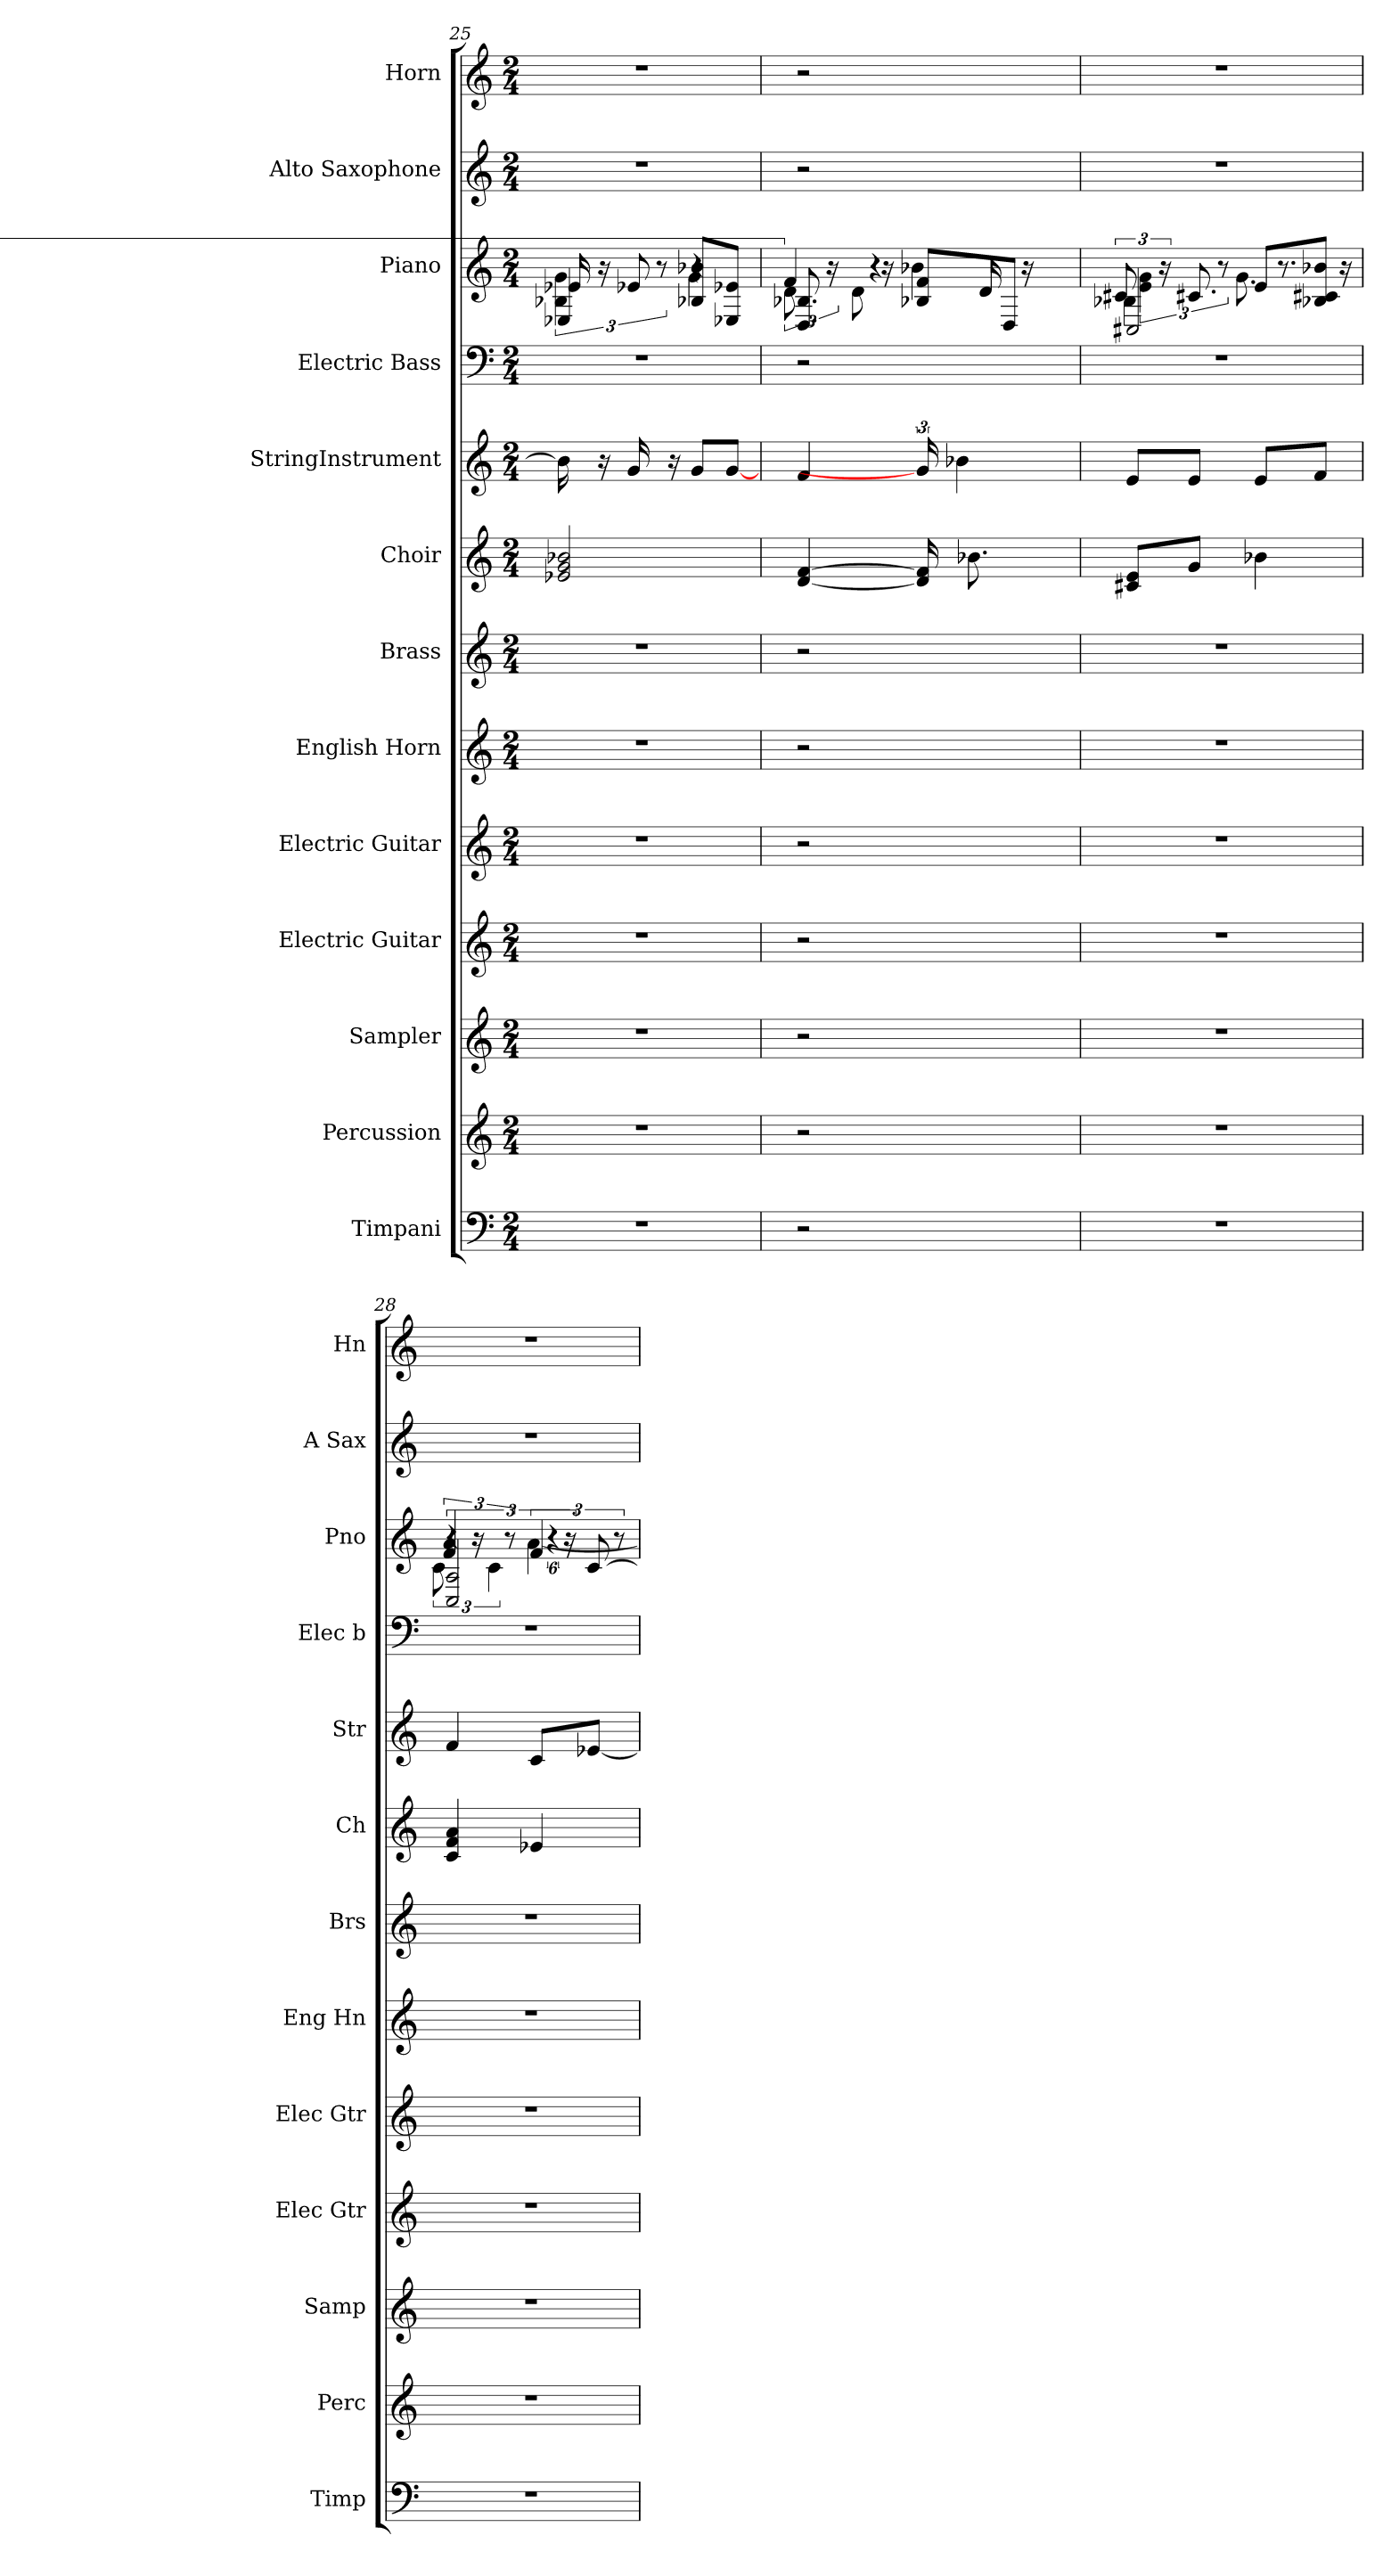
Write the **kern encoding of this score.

**kern	**kern	**kern	**kern	**kern	**kern	**kern	**kern	**kern	**kern	**kern	**kern	**kern
*part13	*part12	*part11	*part10	*part9	*part8	*part7	*part6	*part5	*part4	*part3	*part2	*part1
*staff13	*staff12	*staff11	*staff10	*staff9	*staff8	*staff7	*staff6	*staff5	*staff4	*staff3	*staff2	*staff1
*I"Timpani	*I"Percussion	*I"Sampler	*I"Electric Guitar	*I"Electric Guitar	*I"English Horn	*I"Brass	*I"Choir	*I"StringInstrument	*I"Electric Bass	*I"Piano	*I"Alto Saxophone	*I"Horn
*I'Timp	*I'Perc	*I'Samp	*I'Elec Gtr	*I'Elec Gtr	*I'Eng Hn	*I'Brs	*I'Ch	*I'Str	*I'Elec b	*I'Pno	*I'A Sax	*I'Hn
*clefF4	*clefG2	*clefG2	*clefG2	*clefG2	*clefG2	*clefG2	*clefG2	*clefG2	*clefF4	*clefG2	*clefG2	*clefG2
*	*	*	*	*	*ITrd4c7	*	*	*	*	*	*ITrd5c9	*ITrd4c7
*M2/4	*M2/4	*M2/4	*M2/4	*M2/4	*M2/4	*M2/4	*M2/4	*M2/4	*M2/4	*M2/4	*M2/4	*M2/4
=25	=25	=25	=25	=25	=25	=25	=25	=25	=25	=25	=25	=25
*	*	*	*	*	*	*	*	*	*	*^	*	*
*	*	*	*	*	*	*	*	*	*	*	*^	*	*
2r	2r	2r	2r	2r	2r	2r	2e-X 2g 2b-X	16b-]	2r	4E-X	6B-X 6g	16e-X	2r	2r
.	.	.	.	.	.	.	.	16r	.	.	.	16r	.	.
.	.	.	.	.	.	.	.	16g	.	.	.	8e-X	.	.
.	.	.	.	.	.	.	.	.	.	.	12r	.	.	.
.	.	.	.	.	.	.	.	16r	.	.	.	.	.	.
.	.	.	.	.	.	.	.	8g/L	.	8B-X/ 8b-XL	4g	4r	.	.
.	.	.	.	.	.	.	.	[8g/J	.	8E-X/ 8e-XJ	.	.	.	.
=26	=26	=26	=26	=26	=26	=26	=26	=26	=26	=26	=26	=26	=26	=26
2r	2r	2r	2r	2r	2r	2r	[4d [4f	4f	2r	8.D 8.B-X	12d	6f	2r	2r
.	.	.	.	.	.	.	.	.	.	.	24r	.	.	.
.	.	.	.	.	.	.	.	.	.	.	8d	.	.	.
.	.	.	.	.	.	.	.	.	.	.	.	24%5r	.	.
.	.	.	.	.	.	.	.	.	.	16r	.	.	.	.
.	.	.	.	.	.	.	16d] 16f]	24g]	.	8B-X/ 8fL	4b-X	.	.	.
.	.	.	.	.	.	.	.	4b-X	.	.	.	.	.	.
.	.	.	.	.	.	.	8.b-X	.	.	.	.	.	.	.
.	.	.	.	.	.	.	.	.	.	8D/J	.	16d	.	.
.	.	.	.	.	.	.	.	.	.	.	.	16r	.	.
24ryy	24ryy	24ryy	24ryy	24ryy	24ryy	24ryy	24ryy	.	24ryy	24ryy	24ryy	24ryy	24ryy	24ryy
=27	=27	=27	=27	=27	=27	=27	=27	=27	=27	=27	=27	=27	=27	=27
*	*	*	*	*	*	*	*	*	*	*	*	*^	*	*
2r	2r	2r	2r	2r	2r	2r	8c#X/ 8eL	8e/L	2r	2C#X	4B-X	12c#X	6e 6g	2r	2r
.	.	.	.	.	.	.	.	.	.	.	.	24r	.	.	.
.	.	.	.	.	.	.	8g/J	8e/J	.	.	.	8.c#X	.	.	.
.	.	.	.	.	.	.	.	.	.	.	.	.	12r	.	.
.	.	.	.	.	.	.	4b-X	8e/L	.	.	8e/L	.	8.g	.	.
.	.	.	.	.	.	.	.	.	.	.	.	8.r	.	.	.
.	.	.	.	.	.	.	.	8f/J	.	.	8B-X/ 8c#X 8b-XJ	.	.	.	.
.	.	.	.	.	.	.	.	.	.	.	.	.	16r	.	.
=28	=28	=28	=28	=28	=28	=28	=28	=28	=28	=28	=28	=28	=28	=28	=28
2r	2r	2r	2r	2r	2r	2r	4c 4f 4a	4f	2r	3C 3A	12c	6f 6a	4r	2r	2r
.	.	.	.	.	.	.	.	.	.	.	24r	.	.	.	.
.	.	.	.	.	.	.	.	.	.	.	6c	.	.	.	.
.	.	.	.	.	.	.	.	.	.	.	.	12r	.	.	.
.	.	.	.	.	.	.	4e-X	8c/L	.	.	.	6f	[4a	.	.
.	.	.	.	.	.	.	.	.	.	.	24%5r	.	.	.	.
.	.	.	.	.	.	.	.	.	.	24r	.	.	.	.	.
.	.	.	.	.	.	.	.	[8e-X/J	.	[8c	.	.	.	.	.
.	.	.	.	.	.	.	.	.	.	.	.	12r	.	.	.
*	*	*	*	*	*	*	*	*	*	*v	*v	*v	*v	*	*
=	=	=	=	=	=	=	=	=	=	=	=	=
*-	*-	*-	*-	*-	*-	*-	*-	*-	*-	*-	*-	*-
